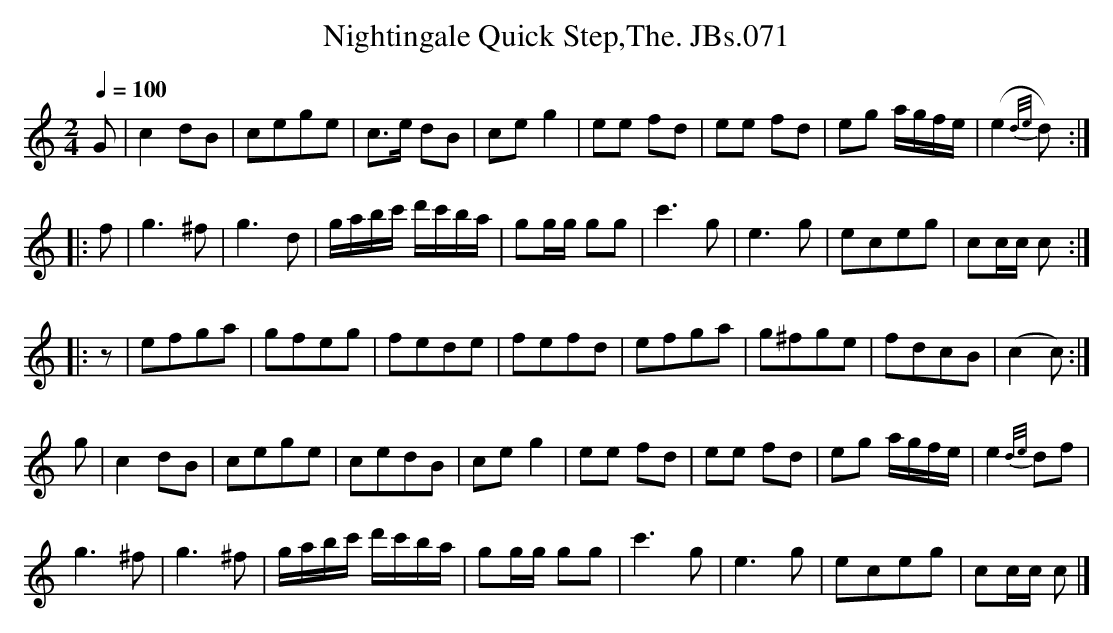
X:1
T:Nightingale Quick Step,The. JBs.071
L:1/8
M:2/4
Q:1/4=100
K:C
G|c2dB|cege|c>e dB|ce g2|ee fd|ee fd|eg a/g/f/e/|(e2{d/e/}d):|!
|:f|g3^f|g3d|g/a/b/c'/ d'/c'/b/a/|gg/g/ gg|c'3g|e3 g|eceg|cc/c/ c:|!
|:z|efga|gfeg|fede|fefd|efga|g^fge|fdcB|(c2c):|!
g|c2dB|cege|cedB|ceg2|ee fd|ee fd|eg a/g/f/e/|e2{d/e/}df|!
g3^f|g3^f|g/a/b/c'/ d'/c'/b/a/|gg/g/ gg|c'3g|e3g|eceg|cc/c/ c|]
